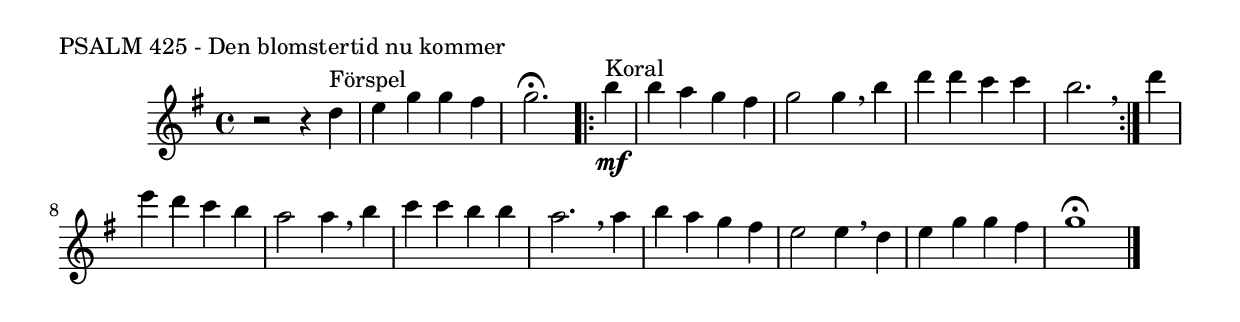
\version "2.18.0"
% When ready to include in collection: 1. Comment out paper, score.
% 				       2. Create include file of relative and
%					  header.
%Comment out from here
%{
#(set-default-paper-size "a5" 'landscape)
#(set-global-staff-size 18) % set staff-size when ready to print

\include "Marsch_format.ly"

%...to here
%}
  \score {

    % Svenska Polisens Marscher: 1. Psalm 425 - Den blomstertid nu kommer    
    \relative c''' { 
    	    \key g \major \time 4/4 
    	    \compressFullBarRests
    	    \set Score.markFormatter = #format-mark-box-letters
    	    r2 r4 d,^\markup {\upright\concat {  "F" \char#246 "rspel"}}|
    	    e g g fis| g2.\fermata

    	    \repeat volta 2 {
    	    	    b4 ^\markup {\upright  "Koral"} \mf      |
    	    	    b a g fis   | % 12
    	    	    g2 g4 \breathe b      | % 13
    	    	    d d c c     | % 14
    	    	    b2. \breathe }
      
    	    d4       | % 16
    	    e d c b  | % 17
    	    a2 a4 \breathe b     | % 18
    	    c c b b  | % 19
    	    a2. \breathe a4     | % 20
    	    b a g fis| % 21
    	    e2 e4 \breathe d    | % 22
    	    e g g fis| % 23
    	    g1\fermata         | % 24
    	    \bar "|."| % 26
    }%end relative
    
    \header {
    	    piece = "PSALM 425 - Den blomstertid nu kommer"
    	    composer = "Trad."
    	}
    	\layout {ragged-last = ##t
    	}
  }%end score

